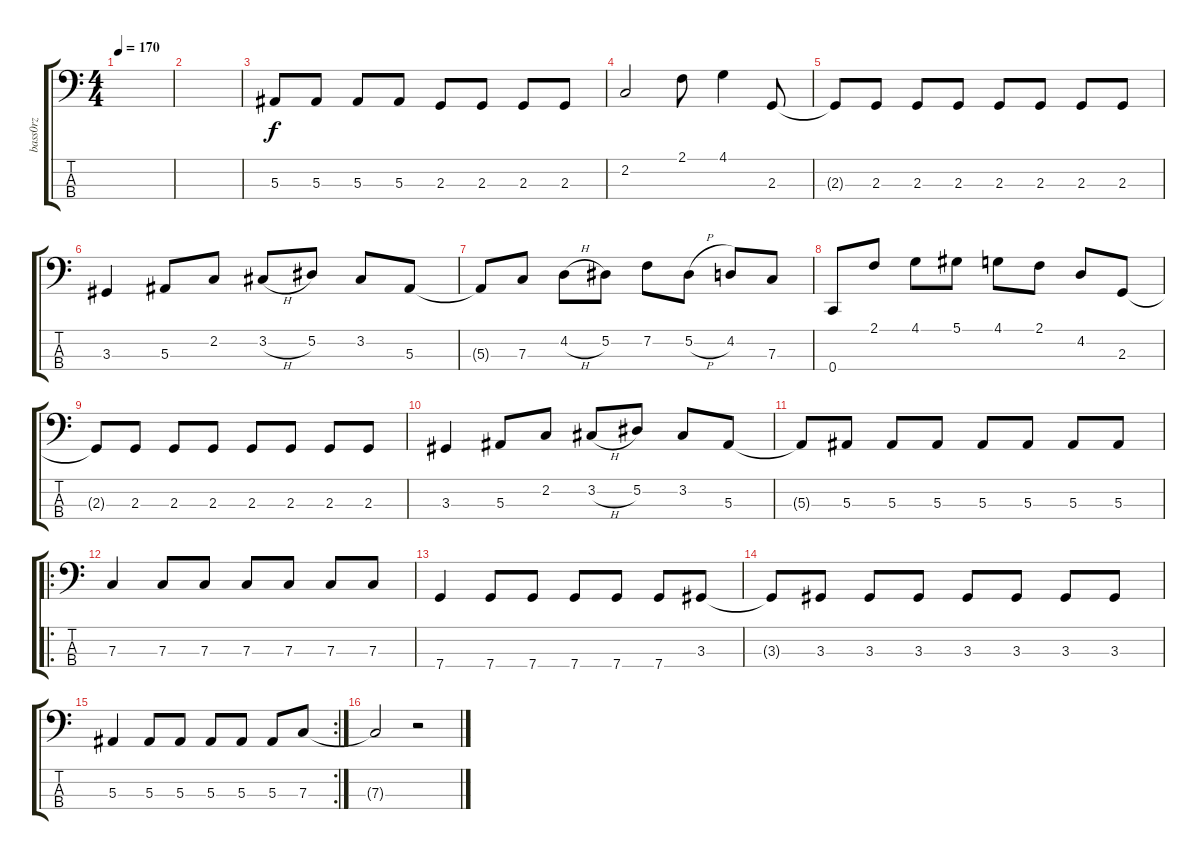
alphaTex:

\track ("bass0rz" "bass0rz") {instrument electricbasspick}
\staff {score tabs}
\tuning (Eb2 Bb1 F1 C1) {hide}
\ts (4 4)
\tempo 170
\clef f4
\ks c
|
|
5.3.8 5.3.8 5.3.8 5.3.8 2.3.8 2.3.8 2.3.8 2.3.8 |
2.2.2 2.1.8 4.1.4 2.3.8 |
2.3{t}.8 2.3.8 2.3.8 2.3.8 2.3.8 2.3.8 2.3.8 2.3.8 |
3.3.4 5.3.8 2.2.8 3.2{h}.8 5.2.8 3.2.8 5.3.8 |
5.3{t}.8 7.3.8 4.2{h}.8 5.2.8 7.2.8 5.2{h}.8 4.2.8 7.3.8 |
0.4.8 2.1.8 4.1.8 5.1.8 4.1.8 2.1.8 4.2.8 2.3.8 |
2.3{t}.8 2.3.8 2.3.8 2.3.8 2.3.8 2.3.8 2.3.8 2.3.8 |
3.3.4 5.3.8 2.2.8 3.2{h}.8 5.2.8 3.2.8 5.3.8 |
5.3{t}.8 5.3.8 5.3.8 5.3.8 5.3.8 5.3.8 5.3.8 5.3.8 |
\ro
7.3.4 7.3.8 7.3.8 7.3.8 7.3.8 7.3.8 7.3.8 |
7.4.4 7.4.8 7.4.8 7.4.8 7.4.8 7.4.8 3.3.8 |
3.3{t}.8 3.3.8 3.3.8 3.3.8 3.3.8 3.3.8 3.3.8 3.3.8 |
\rc 2
5.3.4 5.3.8 5.3.8 5.3.8 5.3.8 5.3.8 7.3.8 |
7.3{t}.2 r.2
